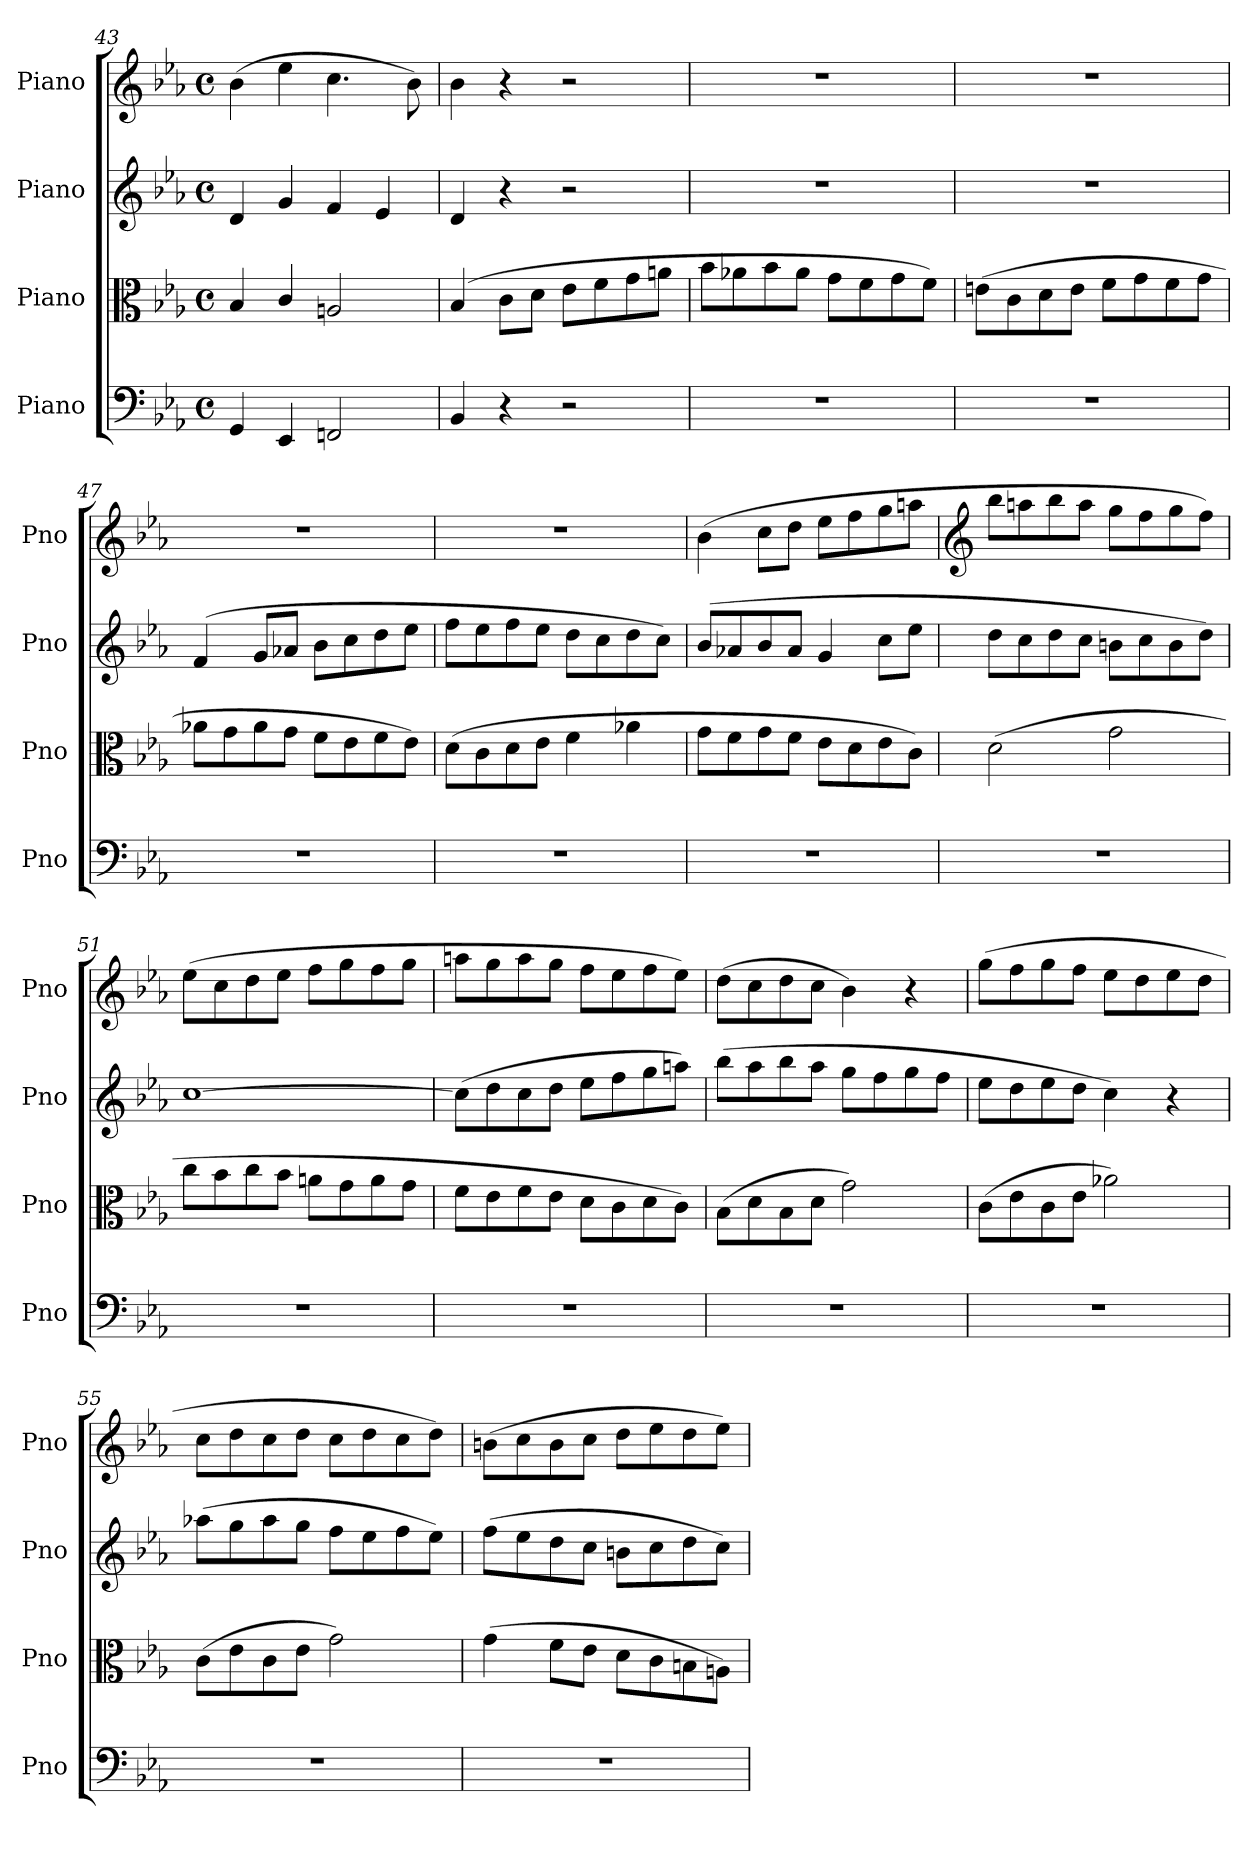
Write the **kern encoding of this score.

**kern	**kern	**kern	**kern
*part4	*part3	*part2	*part1
*staff4	*staff3	*staff2	*staff1
*I"Piano	*I"Piano	*I"Piano	*I"Piano
*I'Pno	*I'Pno	*I'Pno	*I'Pno
*clefF4	*clefC3	*clefG2	*clefG2
*k[b-e-a-]	*k[b-e-a-]	*k[b-e-a-]	*k[b-e-a-]
*M4/4	*M4/4	*M4/4	*M4/4
*met(c)	*met(c)	*met(c)	*met(c)
=43	=43	=43	=43
4GG/	4B-/	4d/	(4b-\
4EE-/	4c/	4g/	4ee-\
2FFn/	2An/	4f/	4.cc\
.	.	4e-/	.
.	.	.	8b-\)
=44	=44	=44	=44
4BB-/	(4B-/	4d/	4b-\
4r	8c\L	4r	4r
.	8d\J	.	.
2r	8e-\L	2r	2r
.	8f\	.	.
.	8g\	.	.
.	8an\J	.	.
=45	=45	=45	=45
1r	8b-\L	1r	1r
.	8a-X\	.	.
.	8b-\	.	.
.	8a-\J	.	.
.	8g\L	.	.
.	8f\	.	.
.	8g\	.	.
.	8f\J)	.	.
=46	=46	=46	=46
1r	(8en\L	1r	1r
.	8c\	.	.
.	8d\	.	.
.	8e\J	.	.
.	8f\L	.	.
.	8g\	.	.
.	8f\	.	.
.	8g\J	.	.
=47	=47	=47	=47
1r	8a-X\L	(4f/	1r
.	8g\	.	.
.	8a-\	8g/L	.
.	8g\J	8a-X/J	.
.	8f\L	8b-\L	.
.	8e-\	8cc\	.
.	8f\	8dd\	.
.	8e-\J)	8ee-\J	.
=48	=48	=48	=48
1r	(8d\L	8ff\L	1r
.	8c\	8ee-\	.
.	8d\	8ff\	.
.	8e-\J	8ee-\J	.
.	4f\	8dd\L	.
.	.	8cc\	.
.	4a-X\	8dd\	.
.	.	8cc\J)	.
=49	=49	=49	=49
1r	8g\L	(8b-/L	(4b-\
.	8f\	8a-X/	.
.	8g\	8b-/	8cc\L
.	8f\J	8a-/J	8dd\J
.	8e-\L	4g/	8ee-\L
.	8d\	.	8ff\
.	8e-\	8cc\L	8gg\
.	8c\J)	8ee-\J	8aan\J
!!LO:PB:g=z
=50	=50	=50	=50
*	*	*	*clefG2
1r	(2d\	8dd\L	8bb-\L
.	.	8cc\	8aan\
.	.	8dd\	8bb-\
.	.	8cc\J	8aa\J
.	2g\	8bn\L	8gg\L
.	.	8cc\	8ff\
.	.	8b\	8gg\
.	.	8dd\J)	8ff\J)
=51	=51	=51	=51
1r	8cc\L	[1cc	(8ee-\L
.	8b-\	.	8cc\
.	8cc\	.	8dd\
.	8b-\J	.	8ee-\J
.	8an\L	.	8ff\L
.	8g\	.	8gg\
.	8a\	.	8ff\
.	8g\J	.	8gg\J
=52	=52	=52	=52
1r	8f\L	(8cc\L]	8aan\L
.	8e-\	8dd\	8gg\
.	8f\	8cc\	8aa\
.	8e-\J	8dd\J	8gg\J
.	8d\L	8ee-\L	8ff\L
.	8c\	8ff\	8ee-\
.	8d\	8gg\	8ff\
.	8c\J)	8aan\J)	8ee-\J)
=53	=53	=53	=53
1r	(8B-\L	(8bb-\L	(8dd\L
.	8d\	8aa-\	8cc\
.	8B-\	8bb-\	8dd\
.	8d\J	8aa-\J	8cc\J
.	2g\)	8gg\L	4b-\)
.	.	8ff\	.
.	.	8gg\	4r
.	.	8ff\J	.
=54	=54	=54	=54
1r	(8c\L	8ee-\L	(8gg\L
.	8e-\	8dd\	8ff\
.	8c\	8ee-\	8gg\
.	8e-\J	8dd\J	8ff\J
.	2a-X\)	4cc\)	8ee-\L
.	.	.	8dd\
.	.	4r	8ee-\
.	.	.	8dd\J
=55	=55	=55	=55
1r	(8c\L	(8aa-X\L	8cc\L
.	8e-\	8gg\	8dd\
.	8c\	8aa-\	8cc\
.	8e-\J	8gg\J	8dd\J
.	2g\)	8ff\L	8cc\L
.	.	8ee-\	8dd\
.	.	8ff\	8cc\
.	.	8ee-\J)	8dd\J)
=56	=56	=56	=56
1r	(4g\	(8ff\L	(8bn\L
.	.	8ee-\	8cc\
.	8f\L	8dd\	8b\
.	8e-\J	8cc\J	8cc\J
.	8d\L	8bn\L	8dd\L
.	8c\	8cc\	8ee-\
.	8Bn\	8dd\	8dd\
.	8An\J)	8cc\J)	8ee-\J)
=	=	=	=
*-	*-	*-	*-
